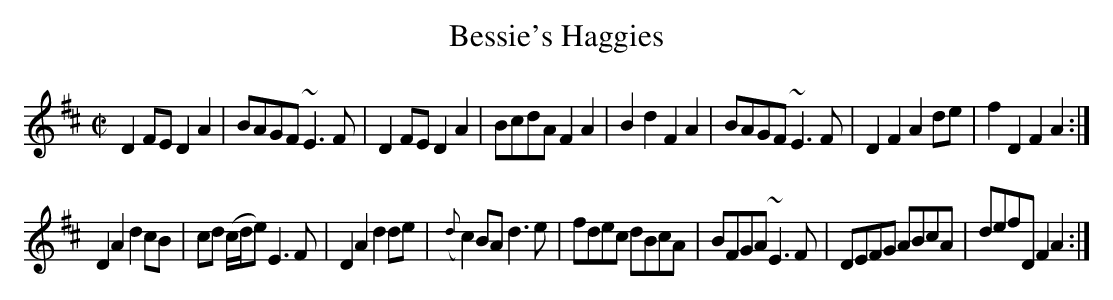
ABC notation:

X:1
T:Bessie's Haggies
M:C|
L:1/8
K:D
D2FE D2A2|BAGF      ~E3F|D2FE D2A2|BcdA      F2A2 |\
B2d2 F2A2|BAGF      ~E3F|D2F2 A2de|f2D2      F2A2:|
D2A2 d2cB|cd (c/d/e) E3F|D2A2 d2de|({d}c2)BA d3e  |\
fdec dBcA|BFGA      ~E3F|DEFG ABcA|defD      F2A2:|
